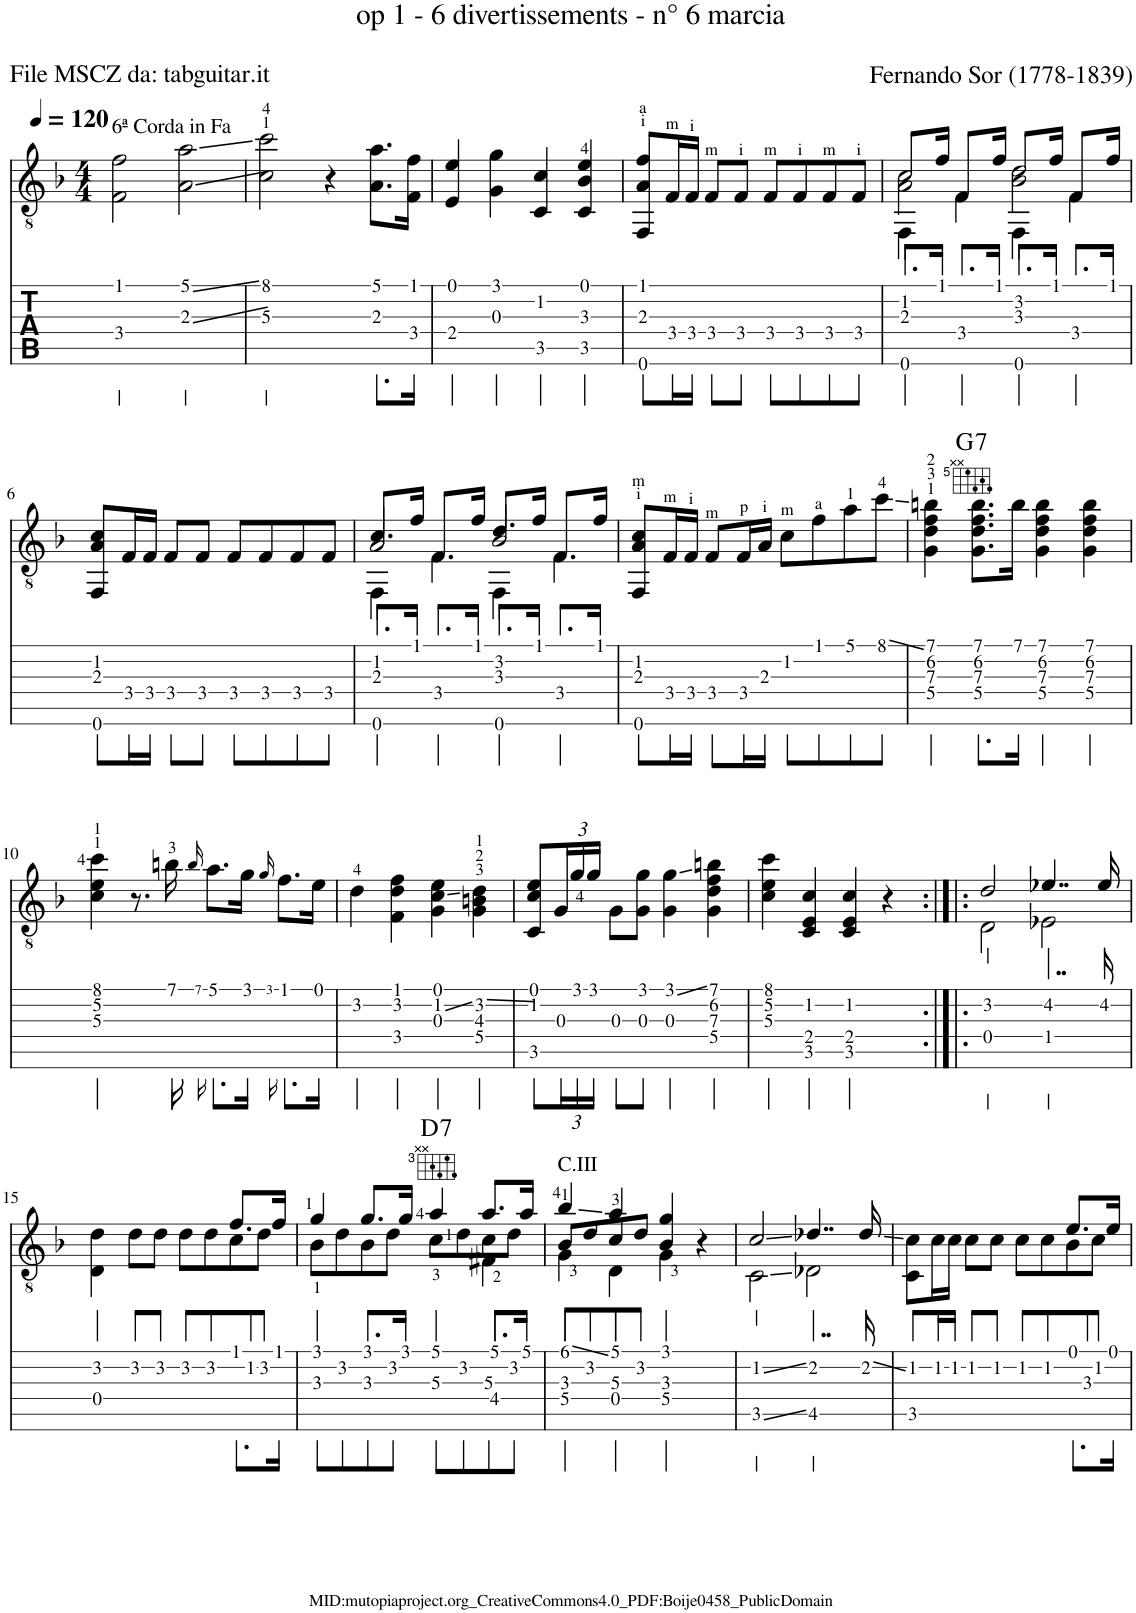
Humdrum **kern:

**kern	**kern	**harte
*part2	*part1	*part1
*staff2	*staff1	*
*I"Chitarra classica (Intavolatura)	*I"Guitar	*
*stria6	*	*
*	*clefGv2	*
*k[b-]	*k[b-]	*
*M4/4	*M4/4	*
*MM120	*MM120	*
=1	=1	=1
!	!LO:TX:a:t=6ª Corda in Fa	!
2F\ 2f\	2F\ 2f\	.
2A\ 2a\	2A\ 2a\	.
=2	=2	=2
2c\ 2cc\	2c\ 2cc\	.
4r	4r	.
8.A\ 8.a\L	8.A\ 8.a\L	.
16F\ 16f\Jk	16F\ 16f\Jk	.
=3	=3	=3
4E\ 4e\	4E/ 4e/	.
4G\ 4g\	4G\ 4g\	.
4C\ 4c\	4C/ 4c/	.
4C\ 4B-\ 4e\	4C/ 4B-/ 4e/	.
=4	=4	=4
8FF\ 8A\ 8f\L	8FF/ 8A/ 8f/L	.
16F\L	16F/L	.
16F\JJ	16F/JJ	.
8F\L	8F/L	.
8F\J	8F/J	.
8F\L	8F/L	.
8F\	8F/	.
8F\	8F/	.
8F\J	8F/J	.
=5	=5	=5
*^	*^	*
*	*^	*	*^	*
8.c/L	2c/ 2A/	4FF\	8.c/L	2A\ 2c\	4FF\	.
16f/Jk	.	.	16f/Jk	.	.	.
8.F/L	.	4F\	8.F/L	.	4F\	.
16f/Jk	.	.	16f/Jk	.	.	.
8.d/L	2d/ 2B-/	4FF\	8.d/L	2B-\ 2d\	4FF\	.
16f/Jk	.	.	16f/Jk	.	.	.
8.F/L	.	4F\	8.F/L	.	4F\	.
16f/Jk	.	.	16f/Jk	.	.	.
*v	*v	*v	*	*	*	*
*	*v	*v	*v	*
!!LO:LB:g=z
=6	=6	=6
8FF\ 8A\ 8c\L	8FF/ 8A/ 8c/L	.
16F\L	16F/L	.
16F\JJ	16F/JJ	.
8F\L	8F/L	.
8F\J	8F/J	.
8F\L	8F/L	.
8F\	8F/	.
8F\	8F/	.
8F\J	8F/J	.
=7	=7	=7
*^	*^	*
*	*^	*	*^	*
8.c/L	2c/ 2A/	4FF\	8.c/L	2A/ 2c/	4FF\	.
16f/Jk	.	.	16f/Jk	.	.	.
8.F/L	.	4F\	8.F/L	.	4F\	.
16f/Jk	.	.	16f/Jk	.	.	.
8.d/L	2d/ 2B-/	4FF\	8.d/L	2B-/ 2d/	4FF\	.
16f/Jk	.	.	16f/Jk	.	.	.
8.F/L	.	4F\	8.F/L	.	4F\	.
16f/Jk	.	.	16f/Jk	.	.	.
*v	*v	*v	*	*	*	*
*	*v	*v	*v	*
=8	=8	=8
8FF\ 8A\ 8c\L	8FF/ 8A/ 8c/L	.
16F\L	16F/L	.
16F\JJ	16F/JJ	.
8F\L	8F/L	.
16F\L	16F/L	.
16A\JJ	16A/JJ	.
8c\L	8c\L	.
8f\	8f\	.
8a\	8a\	.
8cc\J	8cc\J	.
=9	=9	=9
!	!	!LO:H:kt=7
4G\ 4d\ 4f\ 4bn\	4G\ 4d\ 4f\ 4bn\	G:7
8.G\ 8.d\ 8.f\ 8.b\L	8.G\ 8.d\ 8.f\ 8.b\L	.
16b\Jk	16b\Jk	.
4G\ 4d\ 4f\ 4b\	4G\ 4d\ 4f\ 4b\	.
4G\ 4d\ 4f\ 4b\	4G\ 4d\ 4f\ 4b\	.
!!LO:LB:g=z
=10	=10	=10
4c\ 4e\ 4cc\	4c\ 4e\ 4cc\	.
8.r	8.r	.
16bn\	16bn\	.
16qb\	16qb/	.
8.a\L	8.a\L	.
16g\Jk	16g\Jk	.
16qg\	16qg/	.
8.f\L	8.f\L	.
16e\Jk	16e\Jk	.
=11	=11	=11
4d\	4d\	.
4F\ 4d\ 4f\	4F\ 4d\ 4f\	.
4G\ 4c\ 4e\	4G\ 4c\ 4e\	.
4G\ 4Bn\ 4d\	4G\ 4Bn\ 4d\	.
=12	=12	=12
8C\ 8c\ 8e\L	8C/ 8c/ 8e/L	.
*Xbrackettup	*Xbrackettup	*
24G\L	24G/L	.
24g\	24g/	.
24g\JJ	24g/JJ	.
8G\L	8G\L	.
8G\ 8g\J	8G\ 8g\J	.
4G\ 4g\	4G\ 4g\	.
4G\ 4d\ 4f\ 4bn\	4G\ 4d\ 4f\ 4bn\	.
=13	=13	=13
4c\ 4e\ 4cc\	4c\ 4e\ 4cc\	.
4C\ 4E\ 4c\	4C/ 4E/ 4c/	.
4C\ 4E\ 4c\	4C/ 4E/ 4c/	.
4r	4r	.
=14:|!|:	=14:|!|:	=14:|!|:
*^	*^	*
2d/	2D\	2d/	2D\	.
4..e-X/	2E-X\	4..e-X/	2E-X\	.
16e-/	.	16e-/	.	.
!!LO:LB:g=z	!!
=15	=15	=15	=15	=15
4D/ 4d/	2.ryy	4D\ 4d\	2.ryy	.
8d/L	.	8d\L	.	.
8d/J	.	8d\J	.	.
8d/L	.	8d\L	.	.
8d/	.	8d\	.	.
8c/	8.f\L	8c\	8.f/L	.
8d/J	.	8d\J	.	.
.	16f\Jk	.	16f/Jk	.
=16	=16	=16	=16	=16
*	*^	*	*^	*
4g/	8B-\L	2.ryy	4g/	8B-\L	2.ryy	.
.	8d\	.	.	8d\	.	.
8.g/L	8B-\	.	8.g/L	8B-\	.	.
.	8d\J	.	.	8d\J	.	.
16g/Jk	.	.	16g/Jk	.	.	.
!	!	!	!	!	!	!LO:H:kt=7
4a/	8c\L	.	4a/	8c\L	.	D:7
.	8d\	.	.	8d\	.	.
8.a/L	8c\	4F#X/	8.a/L	8c\	4F#X\	.
.	8d\J	.	.	8d\J	.	.
16a/Jk	.	.	16a/Jk	.	.	.
=17	=17	=17	=17	=17	=17	=17
!	!	!	!LO:TX:a:t=C.III	!	!	!
4b-/	4G\	8B-/L	4b-/	4G\	8B-/L	.
.	.	8d/	.	.	8d/	.
4a/	4D\	8c/	4a/	4D\	8c/	.
.	.	8d/J	.	.	8d/J	.
4B-/ 4g/	4G\	2ryy	4B-/ 4g/	4G\	2ryy	.
4r	4ryy	.	4r	4ryy	.	.
*	*v	*v	*	*	*	*
*	*	*	*v	*v	*
=18	=18	=18	=18	=18
2c/	2C\	2c/	2C\	.
4..d-X/	2D-X\	4..d-X/	2D-X\	.
16d-/	.	16d-/	.	.
=19	=19	=19	=19	=19
8C/ 8c/L	2.ryy	8C\ 8c\L	2.ryy	.
16c/L	.	16c\L	.	.
16c/JJ	.	16c\JJ	.	.
8c/L	.	8c\L	.	.
8c/J	.	8c\J	.	.
8c/L	.	8c\L	.	.
8c/	.	8c\	.	.
8B-/	8.e\L	8B-\	8.e/L	.
8c/J	.	8c\J	.	.
.	16e\Jk	.	16e/Jk	.
*v	*v	*	*	*
*	*v	*v	*
=	=	=
*-	*-	*-
